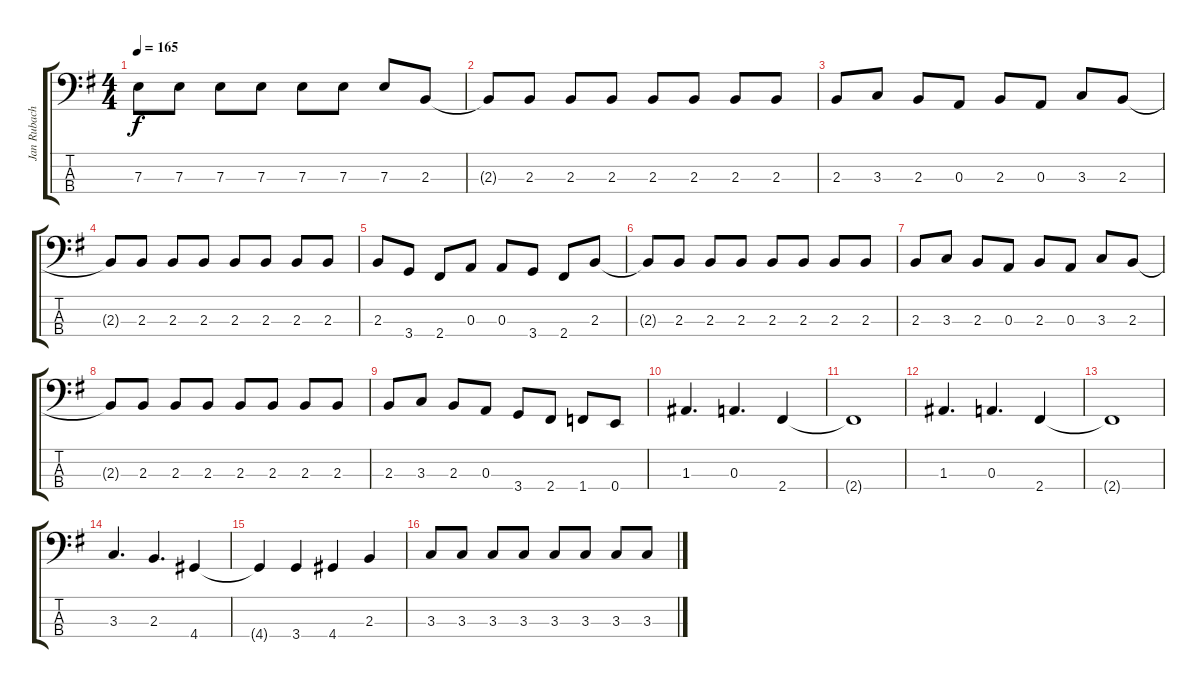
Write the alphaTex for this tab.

\track ("Jan Rubach" "Jan Rubach") {instrument electricbassfinger}
\staff {score tabs}
\tuning (G2 D2 A1 E1) {hide}
\ts (4 4)
\tempo 165
\clef f4
\ks g
7.3.8{dy f} 7.3.8 7.3.8 7.3.8 7.3.8 7.3.8 7.3.8 2.3.8 |
2.3{t}.8 2.3.8 2.3.8 2.3.8 2.3.8 2.3.8 2.3.8 2.3.8 |
2.3.8 3.3.8 2.3.8 0.3.8 2.3.8 0.3.8 3.3.8 2.3.8 |
2.3{t}.8 2.3.8 2.3.8 2.3.8 2.3.8 2.3.8 2.3.8 2.3.8 |
2.3.8 3.4.8 2.4.8 0.3.8 0.3.8 3.4.8 2.4.8 2.3.8 |
2.3{t}.8 2.3.8 2.3.8 2.3.8 2.3.8 2.3.8 2.3.8 2.3.8 |
2.3.8 3.3.8 2.3.8 0.3.8 2.3.8 0.3.8 3.3.8 2.3.8 |
2.3{t}.8 2.3.8 2.3.8 2.3.8 2.3.8 2.3.8 2.3.8 2.3.8 |
2.3.8 3.3.8 2.3.8 0.3.8 3.4.8 2.4.8 1.4.8 0.4.8 |
1.3.4{d} 0.3.4{d} 2.4.4 |
2.4{t}.1 |
1.3.4{d} 0.3.4{d} 2.4.4 |
2.4{t}.1 |
3.3.4{d} 2.3.4{d} 4.4.4 |
4.4{t}.4 3.4.4 4.4.4 2.3.4 |
3.3.8 3.3.8 3.3.8 3.3.8 3.3.8 3.3.8 3.3.8 3.3.8
